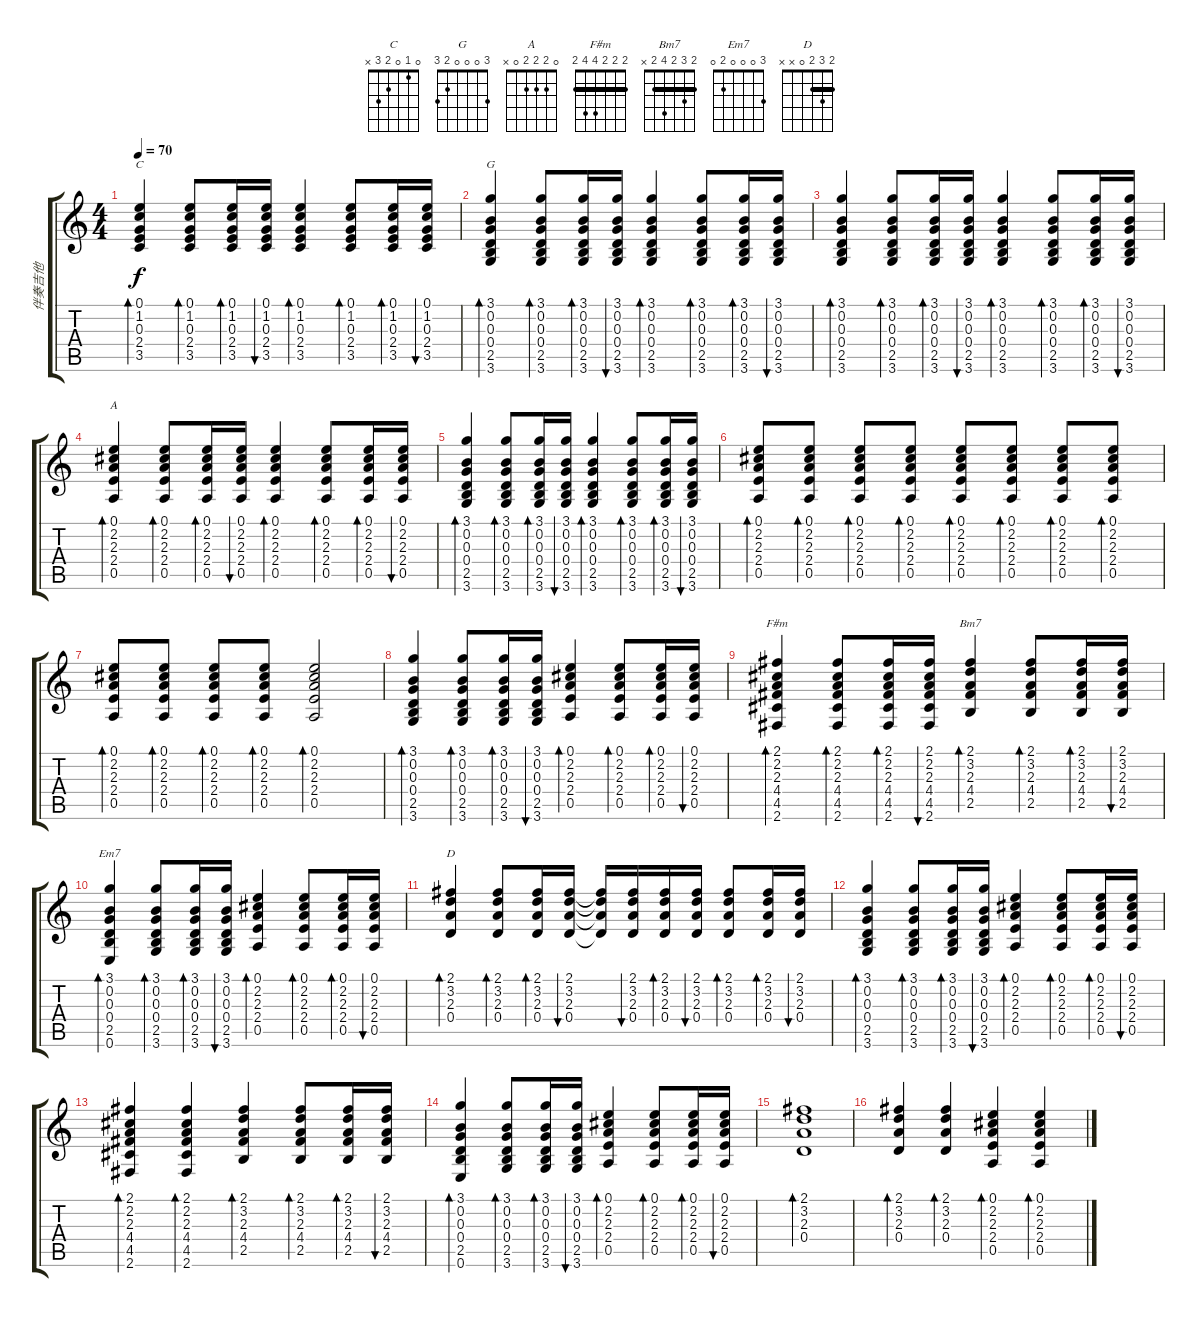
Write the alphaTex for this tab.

\track ("伴奏吉他" "伴奏吉他") {instrument acousticguitarsteel}
\staff {score tabs}
\tuning (E4 B3 G3 D3 A2 E2) {hide}
\chord ("C" 0 1 0 2 3 x)
\chord ("G" 3 0 0 0 2 3)
\chord ("A" 0 2 2 2 0 x)
\chord ("F#m" 2 2 2 4 4 2) {barre 2}
\chord ("Bm7" 2 3 2 4 2 x) {barre 2}
\chord ("Em7" 3 0 0 0 2 0)
\chord ("D" 2 3 2 0 x x) {barre 2}
\ts (4 4)
\tempo 70
\clef g2
\ks c
(0.1 1.2 0.3 2.4 3.5).4{bd 30 ch "C" dy f} (0.1 1.2 0.3 2.4 3.5).8{bd 30} (0.1 1.2 0.3 2.4 3.5).16{bd 30} (0.1 1.2 0.3 2.4 3.5).16{bu 30} (0.1 1.2 0.3 2.4 3.5).4{bd 30} (0.1 1.2 0.3 2.4 3.5).8{bd 30} (0.1 1.2 0.3 2.4 3.5).16{bd 30} (0.1 1.2 0.3 2.4 3.5).16{bu 30} |
(3.1 0.2 0.3 0.4 2.5 3.6).4{bd 30 ch "G"} (3.1 0.2 0.3 0.4 2.5 3.6).8{bd 30} (3.1 0.2 0.3 0.4 2.5 3.6).16{bd 30} (3.1 0.2 0.3 0.4 2.5 3.6).16{bu 30} (3.1 0.2 0.3 0.4 2.5 3.6).4{bd 30} (3.1 0.2 0.3 0.4 2.5 3.6).8{bd 30} (3.1 0.2 0.3 0.4 2.5 3.6).16{bd 30} (3.1 0.2 0.3 0.4 2.5 3.6).16{bu 30} |
(3.1 0.2 0.3 0.4 2.5 3.6).4{bd 30} (3.1 0.2 0.3 0.4 2.5 3.6).8{bd 30} (3.1 0.2 0.3 0.4 2.5 3.6).16{bd 30} (3.1 0.2 0.3 0.4 2.5 3.6).16{bu 30} (3.1 0.2 0.3 0.4 2.5 3.6).4{bd 30} (3.1 0.2 0.3 0.4 2.5 3.6).8{bd 30} (3.1 0.2 0.3 0.4 2.5 3.6).16{bd 30} (3.1 0.2 0.3 0.4 2.5 3.6).16{bu 30} |
(0.1 2.2 2.3 2.4 0.5).4{bd 30 ch "A"} (0.1 2.2 2.3 2.4 0.5).8{bd 30} (0.1 2.2 2.3 2.4 0.5).16{bd 30} (0.1 2.2 2.3 2.4 0.5).16{bu 30} (0.1 2.2 2.3 2.4 0.5).4{bd 30} (0.1 2.2 2.3 2.4 0.5).8{bd 30} (0.1 2.2 2.3 2.4 0.5).16{bd 30} (0.1 2.2 2.3 2.4 0.5).16{bu 30} |
(3.1 0.2 0.3 0.4 2.5 3.6).4{bd 30} (3.1 0.2 0.3 0.4 2.5 3.6).8{bd 30} (3.1 0.2 0.3 0.4 2.5 3.6).16{bd 30} (3.1 0.2 0.3 0.4 2.5 3.6).16{bu 30} (3.1 0.2 0.3 0.4 2.5 3.6).4{bd 30} (3.1 0.2 0.3 0.4 2.5 3.6).8{bd 30} (3.1 0.2 0.3 0.4 2.5 3.6).16{bd 30} (3.1 0.2 0.3 0.4 2.5 3.6).16{bu 30} |
(0.1 2.2 2.3 2.4 0.5).8{bd 30} (0.1 2.2 2.3 2.4 0.5).8{bd 30} (0.1 2.2 2.3 2.4 0.5).8{bd 30} (0.1 2.2 2.3 2.4 0.5).8{bd 30} (0.1 2.2 2.3 2.4 0.5).8{bd 30} (0.1 2.2 2.3 2.4 0.5).8{bd 30} (0.1 2.2 2.3 2.4 0.5).8{bd 30} (0.1 2.2 2.3 2.4 0.5).8{bd 30} |
(0.1 2.2 2.3 2.4 0.5).8{bd 30} (0.1 2.2 2.3 2.4 0.5).8{bd 30} (0.1 2.2 2.3 2.4 0.5).8{bd 30} (0.1 2.2 2.3 2.4 0.5).8{bd 30} (0.1 2.2 2.3 2.4 0.5).2{bd 30} |
(3.1 0.2 0.3 0.4 2.5 3.6).4{bd 30} (3.1 0.2 0.3 0.4 2.5 3.6).8{bd 30} (3.1 0.2 0.3 0.4 2.5 3.6).16{bd 30} (3.1 0.2 0.3 0.4 2.5 3.6).16{bu 30} (0.1 2.2 2.3 2.4 0.5).4{bd 30} (0.1 2.2 2.3 2.4 0.5).8{bd 30} (0.1 2.2 2.3 2.4 0.5).16{bd 30} (0.1 2.2 2.3 2.4 0.5).16{bu 30} |
(2.1 2.2 2.3 4.4 4.5 2.6).4{bd 30 ch "F#m"} (2.1 2.2 2.3 4.4 4.5 2.6).8{bd 30} (2.1 2.2 2.3 4.4 4.5 2.6).16{bd 30} (2.1 2.2 2.3 4.4 4.5 2.6).16{bu 30} (2.1 3.2 2.3 4.4 2.5).4{bd 30 ch "Bm7"} (2.1 3.2 2.3 4.4 2.5).8{bd 30} (2.1 3.2 2.3 4.4 2.5).16{bd 30} (2.1 3.2 2.3 4.4 2.5).16{bu 30} |
(3.1 0.2 0.3 0.4 2.5 0.6).4{bd 30 ch "Em7"} (3.1 0.2 0.3 0.4 2.5 3.6).8{bd 30} (3.1 0.2 0.3 0.4 2.5 3.6).16{bd 30} (3.1 0.2 0.3 0.4 2.5 3.6).16{bu 30} (0.1 2.2 2.3 2.4 0.5).4{bd 30} (0.1 2.2 2.3 2.4 0.5).8{bd 30} (0.1 2.2 2.3 2.4 0.5).16{bd 30} (0.1 2.2 2.3 2.4 0.5).16{bu 30} |
(2.1 3.2 2.3 0.4).4{bd 30 ch "D"} (2.1 3.2 2.3 0.4).8{bd 30} (2.1 3.2 2.3 0.4).16{bd 30} (2.1 3.2 2.3 0.4).16{bu 30} (2.1{t} 3.2{t} 2.3{t} 0.4{t}).16 (2.1 3.2 2.3 0.4).16{bu 30} (2.1 3.2 2.3 0.4).16{bd 30} (2.1 3.2 2.3 0.4).16{bu 30} (2.1 3.2 2.3 0.4).8{bd 30} (2.1 3.2 2.3 0.4).16{bd 30} (2.1 3.2 2.3 0.4).16{bu 30} |
(3.1 0.2 0.3 0.4 2.5 3.6).4{bd 30} (3.1 0.2 0.3 0.4 2.5 3.6).8{bd 30} (3.1 0.2 0.3 0.4 2.5 3.6).16{bd 30} (3.1 0.2 0.3 0.4 2.5 3.6).16{bu 30} (0.1 2.2 2.3 2.4 0.5).4{bd 30} (0.1 2.2 2.3 2.4 0.5).8{bd 30} (0.1 2.2 2.3 2.4 0.5).16{bd 30} (0.1 2.2 2.3 2.4 0.5).16{bu 30} |
(2.1 2.2 2.3 4.4 4.5 2.6).4{bd 30} (2.1 2.2 2.3 4.4 4.5 2.6).4{bd 30} (2.1 3.2 2.3 4.4 2.5).4{bd 30} (2.1 3.2 2.3 4.4 2.5).8{bd 30} (2.1 3.2 2.3 4.4 2.5).16{bd 30} (2.1 3.2 2.3 4.4 2.5).16{bu 30} |
(3.1 0.2 0.3 0.4 2.5 0.6).4{bd 30} (3.1 0.2 0.3 0.4 2.5 3.6).8{bd 30} (3.1 0.2 0.3 0.4 2.5 3.6).16{bd 30} (3.1 0.2 0.3 0.4 2.5 3.6).16{bu 30} (0.1 2.2 2.3 2.4 0.5).4{bd 30} (0.1 2.2 2.3 2.4 0.5).8{bd 30} (0.1 2.2 2.3 2.4 0.5).16{bd 30} (0.1 2.2 2.3 2.4 0.5).16{bu 30} |
(2.1 3.2 2.3 0.4).1{bd 30} |
(2.1 3.2 2.3 0.4).4{bd 30} (2.1 3.2 2.3 0.4).4{bd 30} (0.1 2.2 2.3 2.4 0.5).4{bd 30} (0.1 2.2 2.3 2.4 0.5).4{bd 30}
